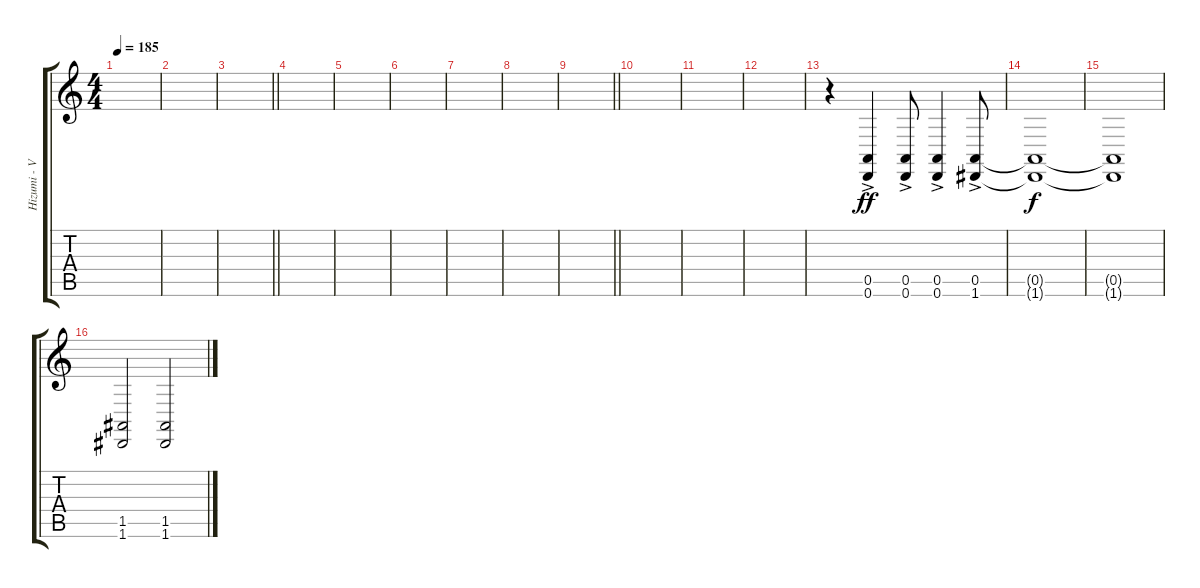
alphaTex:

\track ("Hizumi - Vocals" "Hizumi - V") {instrument lead6voice}
\staff {score tabs}
\tuning (E4 B3 G3 D3 A2 D2) {hide}
\ts (4 4)
\tempo 185
\clef g2
\ks c
|
|
\barLineRight lightlight
|
\section ("" "")
|
|
|
|
|
\barLineRight lightlight
|
\section ("" "")
|
|
|
r.4 (0.5{ac} 0.6{ac}).4{dy ff} (0.5{ac} 0.6{ac}).8 (0.5{ac} 0.6{ac}).4 (0.5{ac} 1.6{ac}).8 |
(0.5{t} 1.6{t}).1{dy f} |
(0.5{t} 1.6{t}).1 |
(1.5 1.6).2 (1.5 1.6).2
